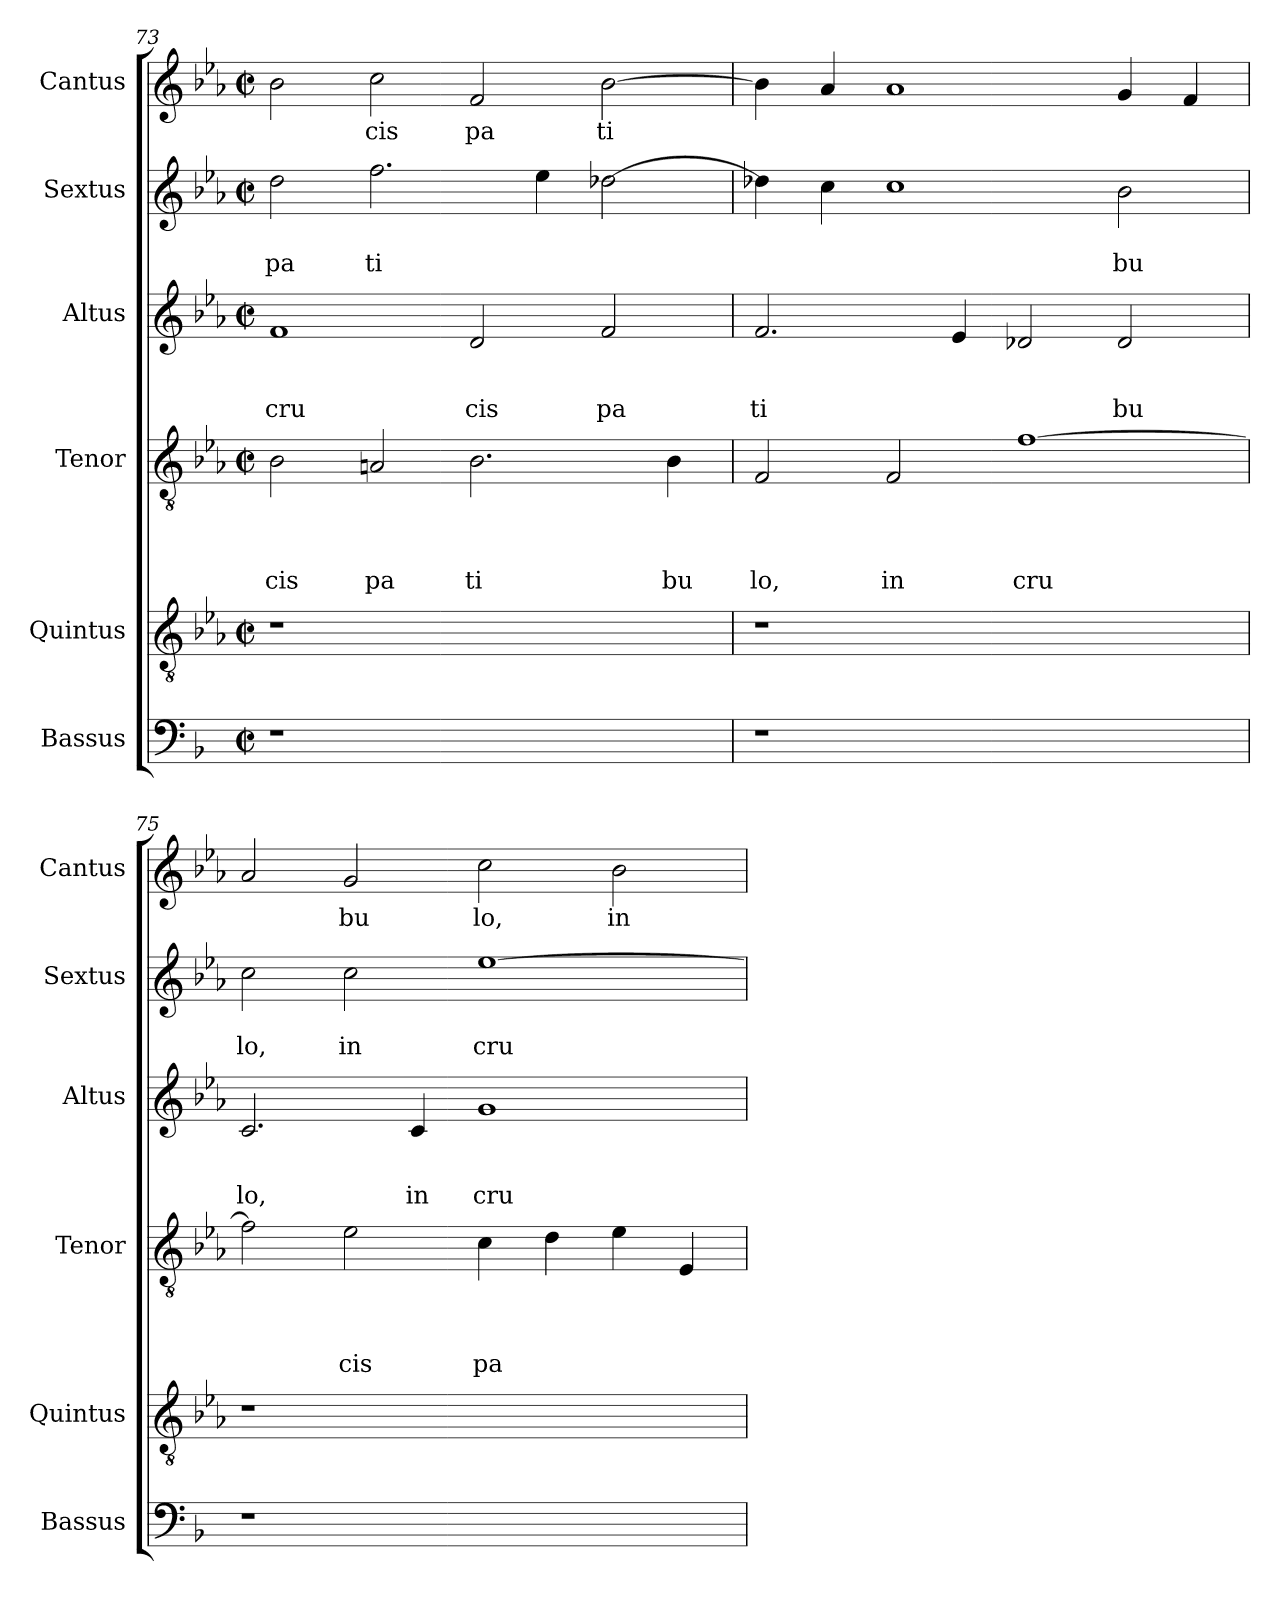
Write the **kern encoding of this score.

**kern	**kern	**kern	**text	**text	**text	**text	**kern	**text	**text	**text	**kern	**text	**text	**kern	**text
*part6	*part5	*part4	*part4	*part4	*part4	*part4	*part3	*part3	*part3	*part3	*part2	*part2	*part2	*part1	*part1
*staff6	*staff5	*staff4	*staff4	*staff4	*staff4	*staff4	*staff3	*staff3	*staff3	*staff3	*staff2	*staff2	*staff2	*staff1	*staff1
*I"Bassus	*I"Quintus	*I"Tenor	*	*	*	*	*I"Altus	*	*	*	*I"Sextus	*	*	*I"Cantus	*
*I'Bassus	*I'Quintus	*I'Tenor	*	*	*	*	*I'Altus	*	*	*	*I'Sextus	*	*	*I'Cantus	*
*clefF4	*clefGv2	*clefGv2	*	*	*	*	*clefG2	*	*	*	*clefG2	*	*	*clefG2	*
*k[b-]	*k[b-e-a-]	*k[b-e-a-]	*	*	*	*	*k[b-e-a-]	*	*	*	*k[b-e-a-]	*	*	*k[b-e-a-]	*
*F:	*E-:	*E-:	*	*	*	*	*E-:	*	*	*	*E-:	*	*	*E-:	*
*M2/2	*M2/2	*M2/2	*	*	*	*	*M2/2	*	*	*	*M2/2	*	*	*M2/2	*
*met(c|)	*met(c|)	*met(c|)	*	*	*	*	*met(c|)	*	*	*	*met(c|)	*	*	*met(c|)	*
=73	=73	=73	=73	=73	=73	=73	=73	=73	=73	=73	=73	=73	=73	=73	=73
!	!	!	!	!	!	!LO:LY:b	!	!	!	!LO:LY:b	!	!	!LO:LY:b	!	!
1r	1r	2B-\	.	.	.	cis	1f	.	.	cru	2dd\	.	pa	2b-\	.
!	!	!	!	!	!	!LO:LY:b	!	!	!	!	!	!	!LO:LY:b	!	!LO:LY:b
.	.	2An/	.	.	.	pa	.	.	.	.	2.ff\	.	ti	2cc\	cis
!	!	!	!	!	!	!LO:LY:b	!	!	!	!LO:LY:b	!	!	!	!	!LO:LY:b
1ryy	1ryy	2.B-\	.	.	.	ti	2d/	.	.	cis	.	.	.	2f/	pa
.	.	.	.	.	.	.	.	.	.	.	4ee-\	.	.	.	.
!	!	!	!	!	!	!	!	!	!	!LO:LY:b	!	!	!	!	!LO:LY:b
.	.	.	.	.	.	.	2f/	.	.	pa	[<2dd-X\	.	.	[<2b-\	ti
!	!	!	!	!	!	!LO:LY:b	!	!	!	!	!	!	!	!	!
.	.	4B-\	.	.	.	bu	.	.	.	.	.	.	.	.	.
!!LO:PB:g=z
=74	=74	=74	=74	=74	=74	=74	=74	=74	=74	=74	=74	=74	=74	=74	=74
!	!	!	!	!	!	!LO:LY:b	!	!	!	!LO:LY:b	!	!	!	!	!
1r	1r	2F/	.	.	.	lo,	2.f/	.	.	ti	4dd-X\]	.	.	4b-\]	.
.	.	.	.	.	.	.	.	.	.	.	4cc\	.	.	4a-/	.
!	!	!	!	!	!	!LO:LY:b	!	!	!	!	!	!	!	!	!
.	.	2F/	.	.	.	in	.	.	.	.	1cc	.	.	1a-	.
.	.	.	.	.	.	.	4e-/	.	.	.	.	.	.	.	.
!	!	!	!	!	!	!LO:LY:b	!	!	!	!	!	!	!	!	!
1ryy	1ryy	[>1f	.	.	.	cru	2d-X/	.	.	.	.	.	.	.	.
!	!	!	!	!	!	!	!	!	!	!LO:LY:b	!	!	!LO:LY:b	!	!
.	.	.	.	.	.	.	2d-/	.	.	bu	2b-\	.	bu	4g/	.
.	.	.	.	.	.	.	.	.	.	.	.	.	.	4f/	.
=75	=75	=75	=75	=75	=75	=75	=75	=75	=75	=75	=75	=75	=75	=75	=75
!	!	!	!	!	!	!	!	!	!	!LO:LY:b	!	!	!LO:LY:b	!	!
1r	1r	2f\]	.	.	.	.	2.c/	.	.	lo,	2cc\	.	lo,	2a-/	.
!	!	!	!	!	!	!LO:LY:b	!	!	!	!	!	!	!LO:LY:b	!	!LO:LY:b
.	.	2e-\	.	.	.	cis	.	.	.	.	2cc\	.	in	2g/	bu
!	!	!	!	!	!	!	!	!	!	!LO:LY:b	!	!	!	!	!
.	.	.	.	.	.	.	4c/	.	.	in	.	.	.	.	.
!	!	!	!	!	!	!LO:LY:b	!	!	!	!LO:LY:b	!	!	!LO:LY:b	!	!LO:LY:b
1ryy	1ryy	4c\	.	.	.	pa	1g	.	.	cru	[>1ee-	.	cru	2cc\	lo,
.	.	4d\	.	.	.	.	.	.	.	.	.	.	.	.	.
!	!	!	!	!	!	!	!	!	!	!	!	!	!	!	!LO:LY:b
.	.	4e-\	.	.	.	.	.	.	.	.	.	.	.	2b-\	in
.	.	4E-/	.	.	.	.	.	.	.	.	.	.	.	.	.
=	=	=	=	=	=	=	=	=	=	=	=	=	=	=	=
*-	*-	*-	*-	*-	*-	*-	*-	*-	*-	*-	*-	*-	*-	*-	*-
